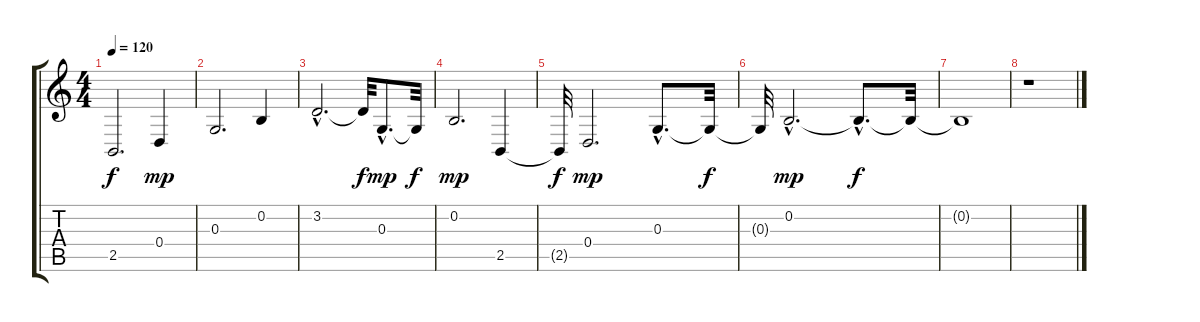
\track "" {instrument bassoon}
\staff {score tabs}
\tuning (E4 B3 G3 D3 A2 E2) {hide}
\ts (4 4)
\tempo 120
\clef g2
\ks c
2.5{t}.2{d dy f} 0.4.4{dy mp} |
0.3.2{d} 0.2.4 |
3.2{hac}.2{d} 3.2{t}.32{dy f} 0.3{hac}.8{d dy mp} 0.3{t}.32{dy f} |
0.2.2{d dy mp} 2.5.4 |
2.5{t}.32{dy f} 0.4.2{d dy mp} 0.3{hac}.8{d} 0.3{t}.32{dy f} |
0.3{t}.32 0.2{hac}.2{d dy mp} 0.2{hac t}.8{d dy f} 0.2{t}.32 |
0.2{t}.1 |
r.1
